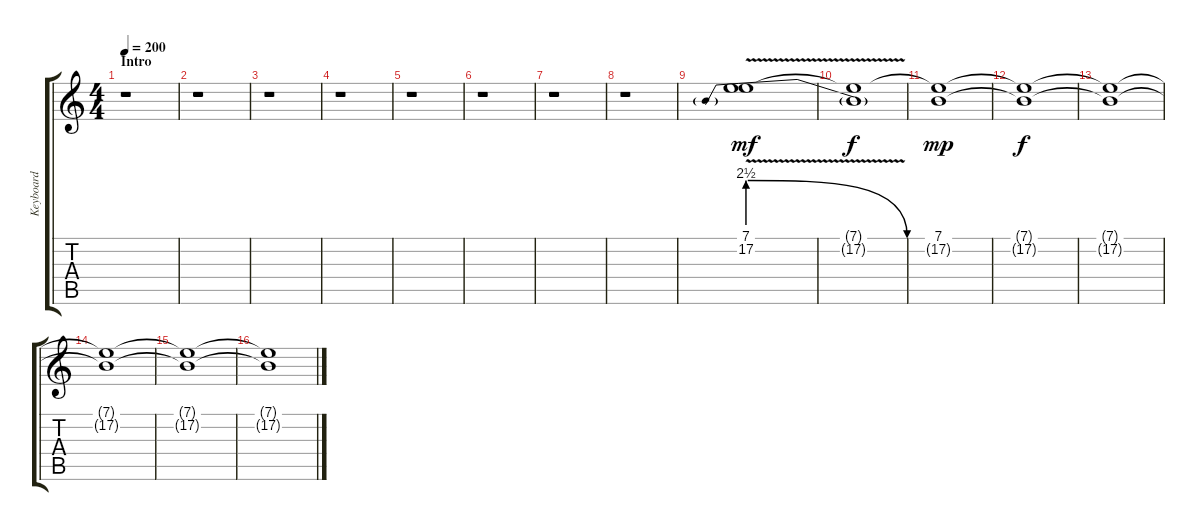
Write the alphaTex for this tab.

\track ("Keyboard" "Keyboard") {instrument choiraahs}
\staff {score tabs}
\tuning (E4 B3 G3 D3 A2 E2) {hide}
\ts (4 4)
\section ("" "Intro")
\tempo 200
\clef g2
\ks c
r.1{dy mf instrument choiraahs} |
r.1 |
r.1 |
r.1 |
r.1 |
r.1 |
r.1 |
r.1 |
(7.1{be (prebendrelease 0 10 60 0) v} 17.2{v}).1{volume 9 instrument pad4choir} |
(7.1{t} 17.2{t}).1{dy f} |
(7.1 17.2{t}).1{dy mp} |
(7.1{t} 17.2{t}).1{dy f} |
(7.1{t} 17.2{t}).1 |
(7.1{t} 17.2{t}).1 |
(7.1{t} 17.2{t}).1 |
(7.1{t} 17.2{t}).1
